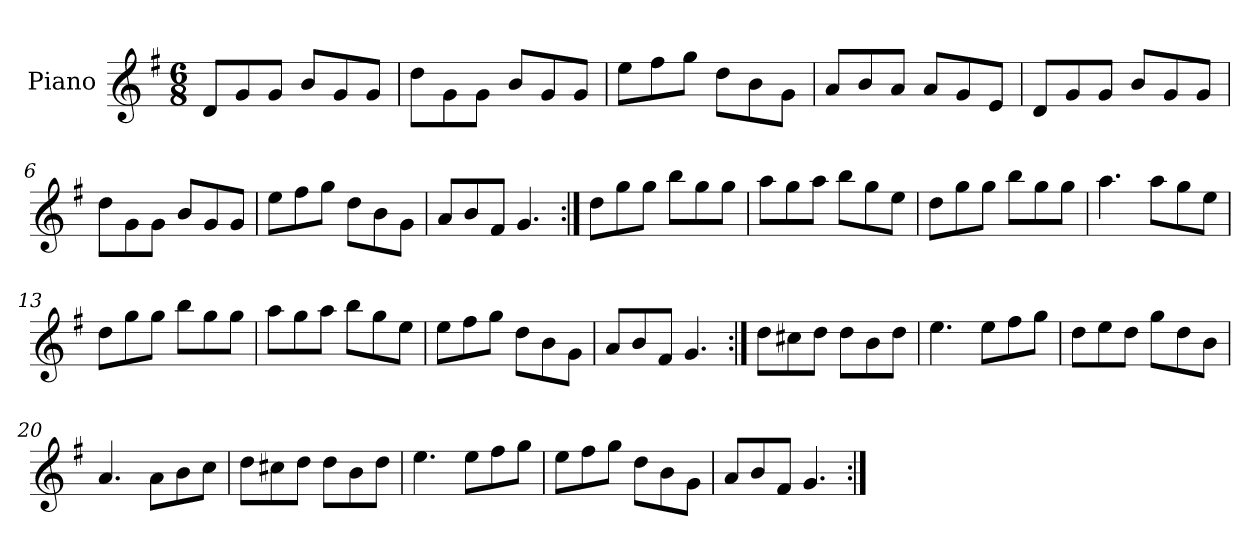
**kern
*part1
*staff1
*I"Piano
*I'Pno
*clefG2
*k[f#]
*G:
*M6/8
=1
8d/L
8g/
8g/J
8b/L
8g/
8g/J
=2
8dd\L
8g\
8g\J
8b/L
8g/
8g/J
=3
8ee\L
8ff#\
8gg\J
8dd\L
8b\
8g\J
=4
8a/L
8b/
8a/J
8a/L
8g/
8e/J
=5
8d/L
8g/
8g/J
8b/L
8g/
8g/J
!!LO:LB:g=z
=6
8dd\L
8g\
8g\J
8b/L
8g/
8g/J
=7
8ee\L
8ff#\
8gg\J
8dd\L
8b\
8g\J
=8
8a/L
8b/
8f#/J
4.g/
=9:|!
8dd\L
8gg\
8gg\J
8bb\L
8gg\
8gg\J
=10
8aa\L
8gg\
8aa\J
8bb\L
8gg\
8ee\J
=11
8dd\L
8gg\
8gg\J
8bb\L
8gg\
8gg\J
!!LO:LB:g=z
=12
4.aa\
8aa\L
8gg\
8ee\J
=13
8dd\L
8gg\
8gg\J
8bb\L
8gg\
8gg\J
=14
8aa\L
8gg\
8aa\J
8bb\L
8gg\
8ee\J
=15
8ee\L
8ff#\
8gg\J
8dd\L
8b\
8g\J
=16
8a/L
8b/
8f#/J
4.g/
=17:|!
8dd\L
8cc#X\
8dd\J
8dd\L
8b\
8dd\J
!!LO:LB:g=z
=18
4.ee\
8ee\L
8ff#\
8gg\J
=19
8dd\L
8ee\
8dd\J
8gg\L
8dd\
8b\J
=20
4.a/
8a\L
8b\
8cc\J
=21
8dd\L
8cc#X\
8dd\J
8dd\L
8b\
8dd\J
=22
4.ee\
8ee\L
8ff#\
8gg\J
=23
8ee\L
8ff#\
8gg\J
8dd\L
8b\
8g\J
!!LO:LB:g=z
=24
8a/L
8b/
8f#/J
4.g/
=:|!
*-
